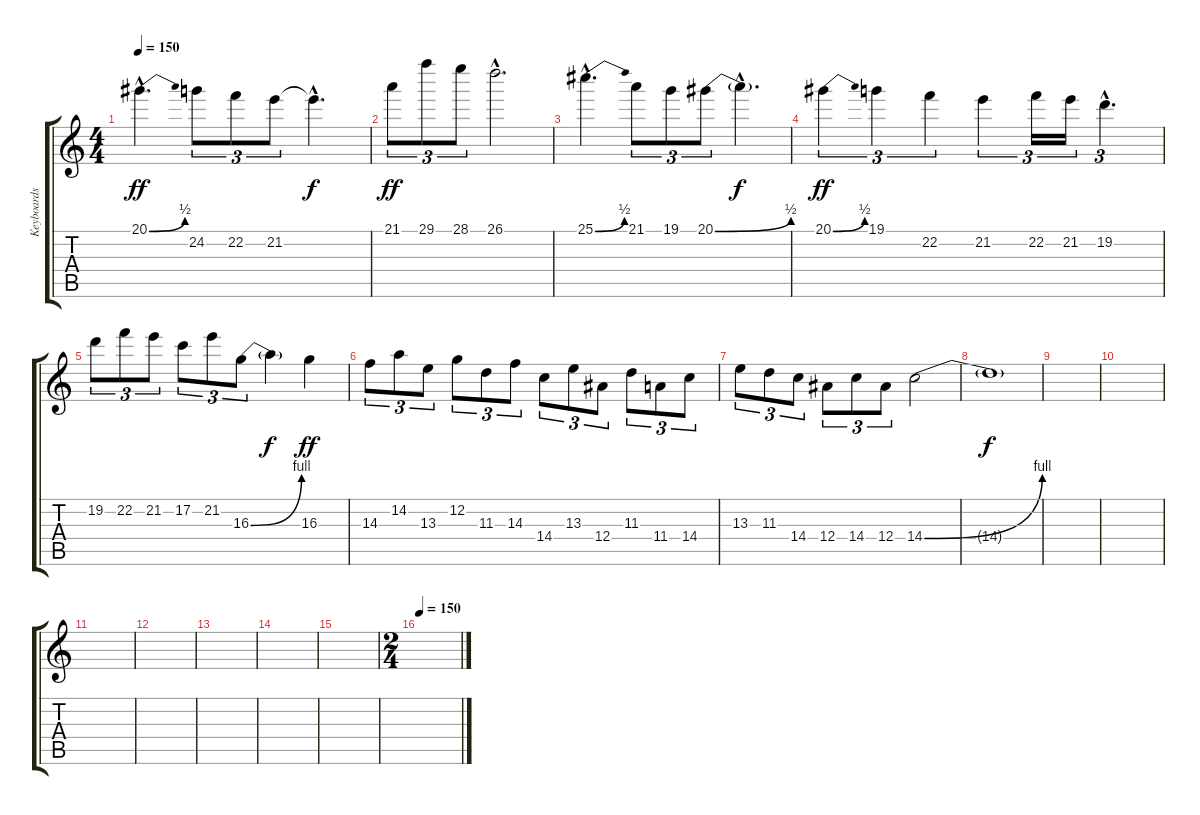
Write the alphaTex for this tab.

\track ("Keyboards" "Keyboards") {instrument overdrivenguitar}
\staff {score tabs}
\tuning (C4 G3 Eb3 Bb2 F2 C2) {hide}
\ts (4 4)
\tempo 150
\clef g2
\ks c
20.1{be (bend 0 0 60 2) hac}.4{d dy ff} 24.2.8{tu (3 2)} 22.2.8{tu (3 2)} 21.2.8{tu (3 2)} 21.2{hac t}.4{d dy f} |
21.1.8{tu (3 2) dy ff} 29.1.8{tu (3 2)} 28.1.8{tu (3 2)} 26.1{hac}.2{d} |
25.1{be (bend 0 0 60 2) hac}.4{d} 21.1.8{tu (3 2)} 19.1.8{tu (3 2)} 20.1{be (bend 0 0 60 2)}.8{tu (3 2)} 20.1{hac t}.4{d dy f} |
20.1{be (bend 0 0 60 2)}.4{tu (3 2) dy ff} 19.1.4{tu (3 2)} 22.2.4{tu (3 2)} 21.2.4{tu (3 2)} 22.2.16{tu (3 2)} 21.2.16{tu (3 2)} 19.2{hac}.4{d tu (3 2)} |
19.2.8{tu (3 2)} 22.2.8{tu (3 2)} 21.2.8{tu (3 2)} 17.2.8{tu (3 2)} 21.2.8{tu (3 2)} 16.3{be (bend 0 0 60 4)}.8{tu (3 2)} 16.3{t}.4{dy f} 16.3.4{dy ff} |
14.3.8{tu (3 2)} 14.2.8{tu (3 2)} 13.3.8{tu (3 2)} 12.2.8{tu (3 2)} 11.3.8{tu (3 2)} 14.3.8{tu (3 2)} 14.4.8{tu (3 2)} 13.3.8{tu (3 2)} 12.4.8{tu (3 2)} 11.3.8{tu (3 2)} 11.4.8{tu (3 2)} 14.4.8{tu (3 2)} |
13.3.8{tu (3 2)} 11.3.8{tu (3 2)} 14.4.8{tu (3 2)} 12.4.8{tu (3 2)} 14.4.8{tu (3 2)} 12.4.8{tu (3 2)} 14.4{be (bend 0 0 60 4)}.2{volume 4} |
14.4{t}.1{dy f} |
|
|
|
|
|
|
|
\ts (2 4)
\tempo 150
